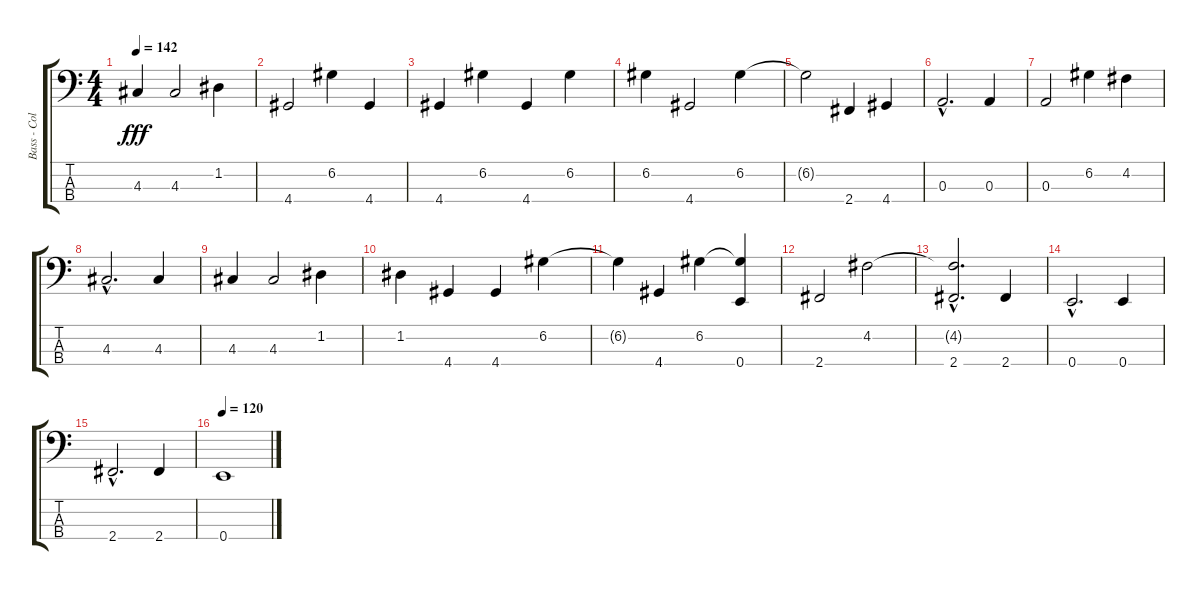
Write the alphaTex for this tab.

\track ("Bass - Colin Greenwood" "Bass - Col") {instrument acousticbass}
\staff {score tabs}
\tuning (G2 D2 A1 E1) {hide}
\ts (4 4)
\tempo 142
\clef f4
\ks c
4.3.4{dy fff} 4.3.2 1.2.4 |
4.4.2 6.2.4 4.4.4 |
4.4.4 6.2.4 4.4.4 6.2.4 |
6.2.4 4.4.2 6.2.4 |
6.2{t}.2 2.4.4 4.4.4 |
0.3{hac}.2{d} 0.3.4 |
0.3.2 6.2.4 4.2.4 |
4.3{hac}.2{d} 4.3.4 |
4.3.4 4.3.2 1.2.4 |
1.2.4 4.4.4 4.4.4 6.2.4 |
6.2{t}.4 4.4.4 6.2.4 (6.2{t} 0.4).4 |
2.4.2 4.2.2 |
(4.2{hac t} 2.4{hac}).2{d} 2.4.4 |
0.4{hac}.2{d} 0.4.4 |
2.4{hac}.2{d} 2.4.4 |
\tempo 120
0.4.1
